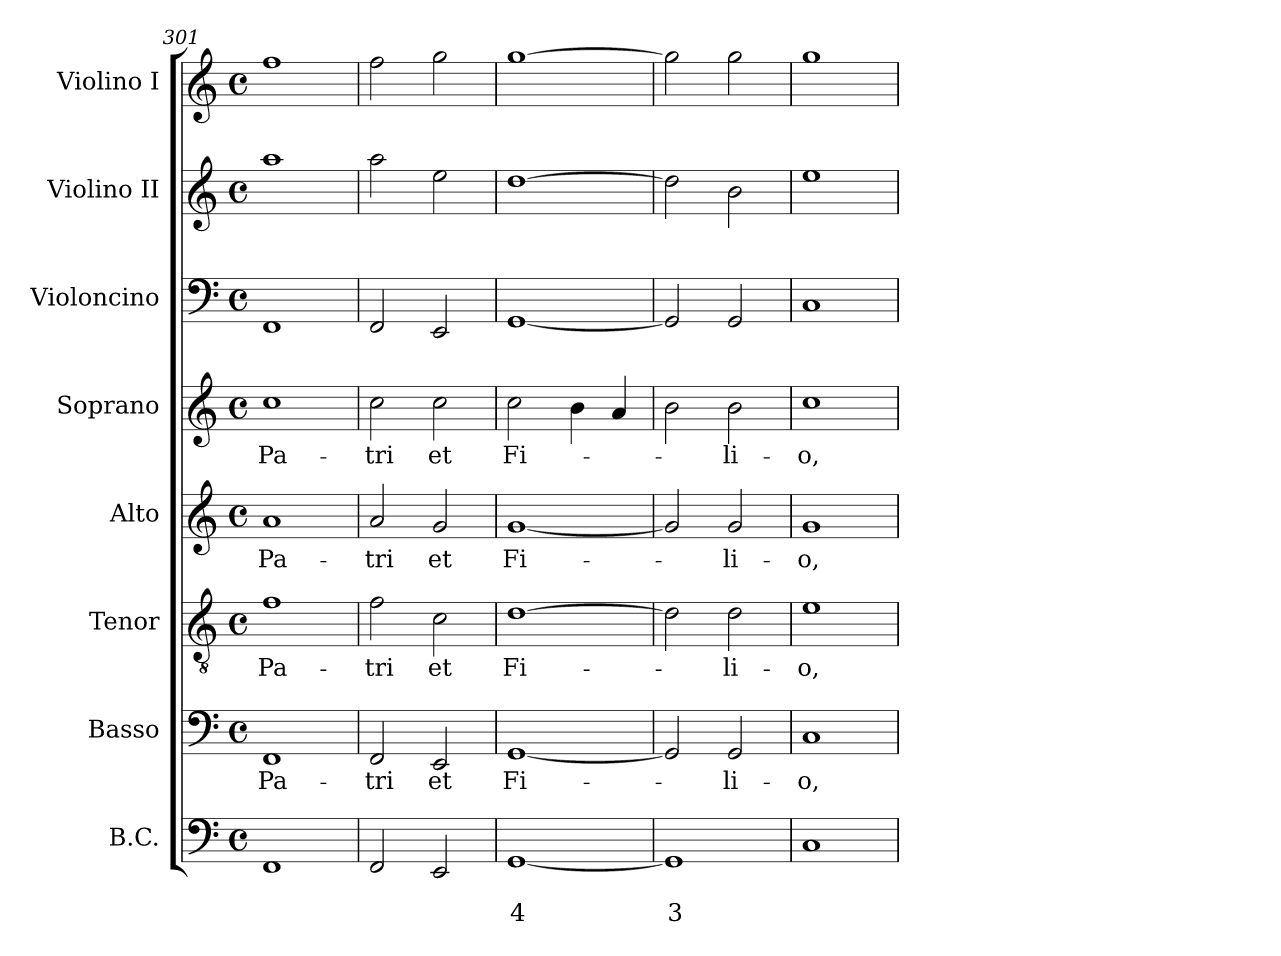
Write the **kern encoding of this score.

**kern	**text	**text	**kern	**text	**kern	**text	**kern	**text	**kern	**text	**kern	**kern	**kern
*part8	*part8	*part8	*part7	*part7	*part6	*part6	*part5	*part5	*part4	*part4	*part3	*part2	*part1
*staff8	*staff8	*staff8	*staff7	*staff7	*staff6	*staff6	*staff5	*staff5	*staff4	*staff4	*staff3	*staff2	*staff1
*I"B.C.	*	*	*I"Basso	*	*I"Tenor	*	*I"Alto	*	*I"Soprano	*	*I"Violoncino	*I"Violino II	*I"Violino I
*I'BC	*	*	*I'B	*	*I'T	*	*I'A	*	*I'S	*	*I'Vc.	*I'Vln. II	*I'Vln. I
*clefF4	*	*	*clefF4	*	*clefGv2	*	*clefG2	*	*clefG2	*	*clefF4	*clefG2	*clefG2
*k[]	*	*	*k[]	*	*k[]	*	*k[]	*	*k[]	*	*k[]	*k[]	*k[]
*C:	*	*	*C:	*	*C:	*	*C:	*	*C:	*	*C:	*C:	*C:
*M4/4	*	*	*M4/4	*	*M4/4	*	*M4/4	*	*M4/4	*	*M4/4	*M4/4	*M4/4
*met(c)	*	*	*met(c)	*	*met(c)	*	*met(c)	*	*met(c)	*	*met(c)	*met(c)	*met(c)
=301	=301	=301	=301	=301	=301	=301	=301	=301	=301	=301	=301	=301	=301
!	!	!	!	!LO:LY:b	!	!LO:LY:b	!	!LO:LY:b	!	!LO:LY:b	!	!	!
1FF	.	.	1FF	Pa-	1f	Pa-	1a	Pa-	1cc	Pa-	1FF	1aa	1ff
=302	=302	=302	=302	=302	=302	=302	=302	=302	=302	=302	=302	=302	=302
!	!	!	!	!LO:LY:b	!	!LO:LY:b	!	!LO:LY:b	!	!LO:LY:b	!	!	!
2FF/	.	.	2FF/	-tri	2f\	-tri	2a/	-tri	2cc\	-tri	2FF/	2aa\	2ff\
!	!	!	!	!LO:LY:b	!	!LO:LY:b	!	!LO:LY:b	!	!LO:LY:b	!	!	!
2EE/	.	.	2EE/	et	2c\	et	2g/	et	2cc\	et	2EE/	2ee\	2gg\
=303	=303	=303	=303	=303	=303	=303	=303	=303	=303	=303	=303	=303	=303
!	!	!LO:LY:b	!	!LO:LY:b	!	!LO:LY:b	!	!LO:LY:b	!	!LO:LY:b	!	!	!
[1GG	.	4	[1GG	Fi-	[1d	Fi-	[1g	Fi-	2cc\	Fi-	[1GG	[1dd	[1gg
.	.	.	.	.	.	.	.	.	4b\	.	.	.	.
.	.	.	.	.	.	.	.	.	4a/	.	.	.	.
=304	=304	=304	=304	=304	=304	=304	=304	=304	=304	=304	=304	=304	=304
!	!	!LO:LY:b	!	!	!	!	!	!	!	!	!	!	!
1GG]	.	3	2GG/]	.	2d\]	.	2g/]	.	2b\	.	2GG/]	2dd\]	2gg\]
!	!	!	!	!LO:LY:b	!	!LO:LY:b	!	!LO:LY:b	!	!LO:LY:b	!	!	!
.	.	.	2GG/	-li-	2d\	-li-	2g/	-li-	2b\	-li-	2GG/	2b\	2gg\
=305	=305	=305	=305	=305	=305	=305	=305	=305	=305	=305	=305	=305	=305
!	!	!	!	!LO:LY:b	!	!LO:LY:b	!	!LO:LY:b	!	!LO:LY:b	!	!	!
1C	.	.	1C	-o,	1e	-o,	1g	-o,	1cc	-o,	1C	1ee	1gg
=	=	=	=	=	=	=	=	=	=	=	=	=	=
*-	*-	*-	*-	*-	*-	*-	*-	*-	*-	*-	*-	*-	*-
